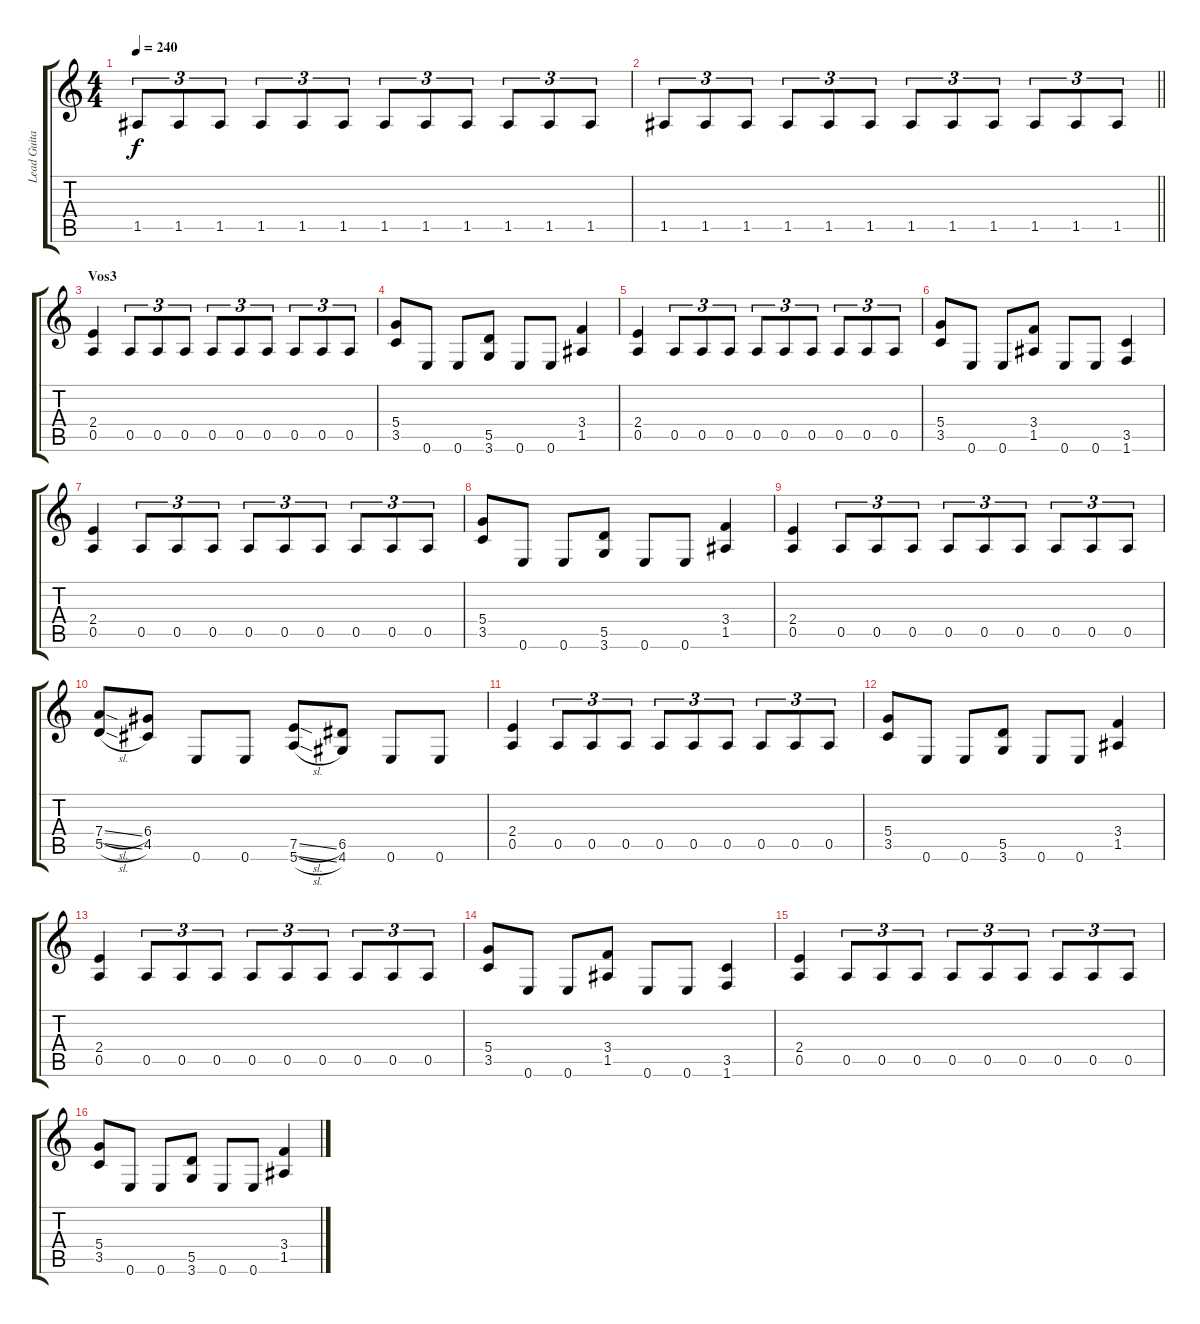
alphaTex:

\track ("Lead Guitars" "Lead Guita") {instrument distortionguitar}
\staff {score tabs}
\tuning (E4 B3 G3 D3 A2 E2) {hide}
\ts (4 4)
\tempo 240
\clef g2
\ks c
1.5.8{tu (3 2) dy f} 1.5.8{tu (3 2)} 1.5.8{tu (3 2)} 1.5.8{tu (3 2)} 1.5.8{tu (3 2)} 1.5.8{tu (3 2)} 1.5.8{tu (3 2)} 1.5.8{tu (3 2)} 1.5.8{tu (3 2)} 1.5.8{tu (3 2)} 1.5.8{tu (3 2)} 1.5.8{tu (3 2)} |
\barLineRight lightlight
1.5.8{tu (3 2)} 1.5.8{tu (3 2)} 1.5.8{tu (3 2)} 1.5.8{tu (3 2)} 1.5.8{tu (3 2)} 1.5.8{tu (3 2)} 1.5.8{tu (3 2)} 1.5.8{tu (3 2)} 1.5.8{tu (3 2)} 1.5.8{tu (3 2)} 1.5.8{tu (3 2)} 1.5.8{tu (3 2)} |
\section ("" "Vos3")
(2.4 0.5).4 0.5.8{tu (3 2)} 0.5.8{tu (3 2)} 0.5.8{tu (3 2)} 0.5.8{tu (3 2)} 0.5.8{tu (3 2)} 0.5.8{tu (3 2)} 0.5.8{tu (3 2)} 0.5.8{tu (3 2)} 0.5.8{tu (3 2)} |
(5.4 3.5).8 0.6.8 0.6.8 (5.5 3.6).8 0.6.8 0.6.8 (3.4 1.5).4 |
(2.4 0.5).4 0.5.8{tu (3 2)} 0.5.8{tu (3 2)} 0.5.8{tu (3 2)} 0.5.8{tu (3 2)} 0.5.8{tu (3 2)} 0.5.8{tu (3 2)} 0.5.8{tu (3 2)} 0.5.8{tu (3 2)} 0.5.8{tu (3 2)} |
(5.4 3.5).8 0.6.8 0.6.8 (3.4 1.5).8 0.6.8 0.6.8 (3.5 1.6).4 |
(2.4 0.5).4 0.5.8{tu (3 2)} 0.5.8{tu (3 2)} 0.5.8{tu (3 2)} 0.5.8{tu (3 2)} 0.5.8{tu (3 2)} 0.5.8{tu (3 2)} 0.5.8{tu (3 2)} 0.5.8{tu (3 2)} 0.5.8{tu (3 2)} |
(5.4 3.5).8 0.6.8 0.6.8 (5.5 3.6).8 0.6.8 0.6.8 (3.4 1.5).4 |
(2.4 0.5).4 0.5.8{tu (3 2)} 0.5.8{tu (3 2)} 0.5.8{tu (3 2)} 0.5.8{tu (3 2)} 0.5.8{tu (3 2)} 0.5.8{tu (3 2)} 0.5.8{tu (3 2)} 0.5.8{tu (3 2)} 0.5.8{tu (3 2)} |
(7.4{sl} 5.5{sl}).8 (6.4 4.5).8 0.6.8 0.6.8 (7.5{sl} 5.6{sl}).8 (6.5 4.6).8 0.6.8 0.6.8 |
(2.4 0.5).4 0.5.8{tu (3 2)} 0.5.8{tu (3 2)} 0.5.8{tu (3 2)} 0.5.8{tu (3 2)} 0.5.8{tu (3 2)} 0.5.8{tu (3 2)} 0.5.8{tu (3 2)} 0.5.8{tu (3 2)} 0.5.8{tu (3 2)} |
(5.4 3.5).8 0.6.8 0.6.8 (5.5 3.6).8 0.6.8 0.6.8 (3.4 1.5).4 |
(2.4 0.5).4 0.5.8{tu (3 2)} 0.5.8{tu (3 2)} 0.5.8{tu (3 2)} 0.5.8{tu (3 2)} 0.5.8{tu (3 2)} 0.5.8{tu (3 2)} 0.5.8{tu (3 2)} 0.5.8{tu (3 2)} 0.5.8{tu (3 2)} |
(5.4 3.5).8 0.6.8 0.6.8 (3.4 1.5).8 0.6.8 0.6.8 (3.5 1.6).4 |
(2.4 0.5).4 0.5.8{tu (3 2)} 0.5.8{tu (3 2)} 0.5.8{tu (3 2)} 0.5.8{tu (3 2)} 0.5.8{tu (3 2)} 0.5.8{tu (3 2)} 0.5.8{tu (3 2)} 0.5.8{tu (3 2)} 0.5.8{tu (3 2)} |
(5.4 3.5).8 0.6.8 0.6.8 (5.5 3.6).8 0.6.8 0.6.8 (3.4 1.5).4
